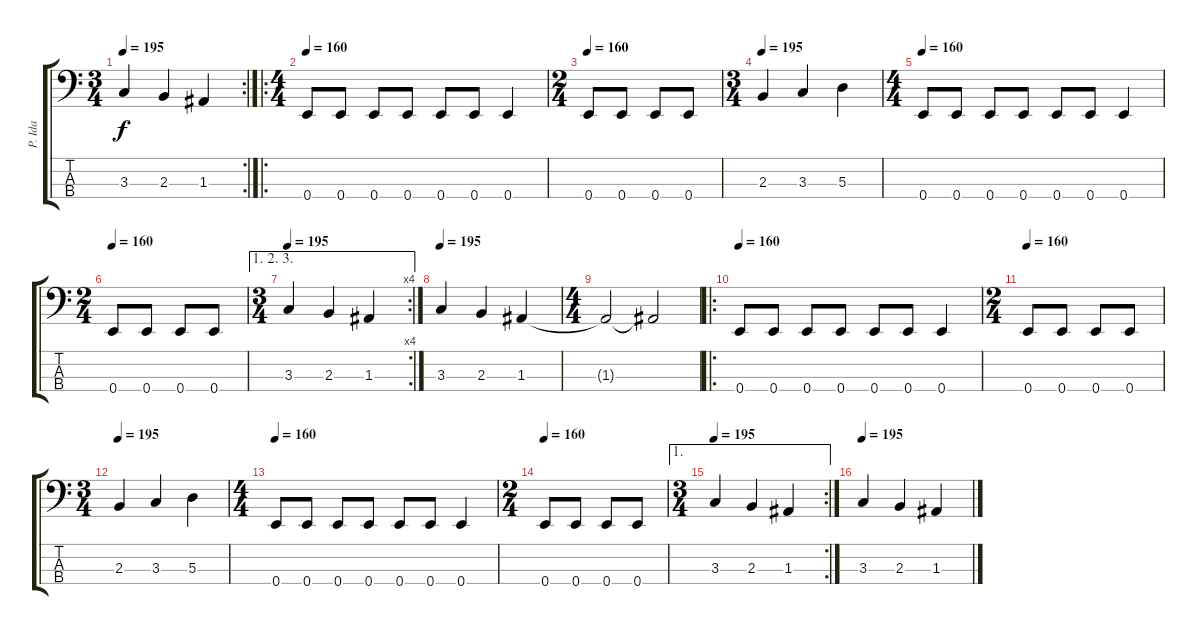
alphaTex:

\track ("P. Ida" "P. Ida") {instrument electricbasspick}
\staff {score tabs}
\tuning (G2 D2 A1 E1) {hide}
\rc 2
\ts (3 4)
\tempo 195
\clef f4
\ks c
3.3.4{dy f} 2.3.4 1.3.4 |
\ro
\ts (4 4)
\tempo 160
0.4.8 0.4.8 0.4.8 0.4.8 0.4.8 0.4.8 0.4.4 |
\ts (2 4)
\tempo 160
0.4.8 0.4.8 0.4.8 0.4.8 |
\ts (3 4)
\tempo 195
2.3.4 3.3.4 5.3.4 |
\ts (4 4)
\tempo 160
0.4.8 0.4.8 0.4.8 0.4.8 0.4.8 0.4.8 0.4.4 |
\ts (2 4)
\tempo 160
0.4.8 0.4.8 0.4.8 0.4.8 |
\ae (1 2 3)
\rc 4
\ts (3 4)
\tempo 195
3.3.4 2.3.4 1.3.4 |
\tempo 195
3.3.4 2.3.4 1.3.4 |
\ts (4 4)
1.3{t}.2 1.3{t}.2 |
\ro
\tempo 160
0.4.8 0.4.8 0.4.8 0.4.8 0.4.8 0.4.8 0.4.4 |
\ts (2 4)
\tempo 160
0.4.8 0.4.8 0.4.8 0.4.8 |
\ts (3 4)
\tempo 195
2.3.4 3.3.4 5.3.4 |
\ts (4 4)
\tempo 160
0.4.8 0.4.8 0.4.8 0.4.8 0.4.8 0.4.8 0.4.4 |
\ts (2 4)
\tempo 160
0.4.8 0.4.8 0.4.8 0.4.8 |
\ae 1
\rc 2
\ts (3 4)
\tempo 195
3.3.4 2.3.4 1.3.4 |
\tempo 195
3.3.4 2.3.4 1.3.4
